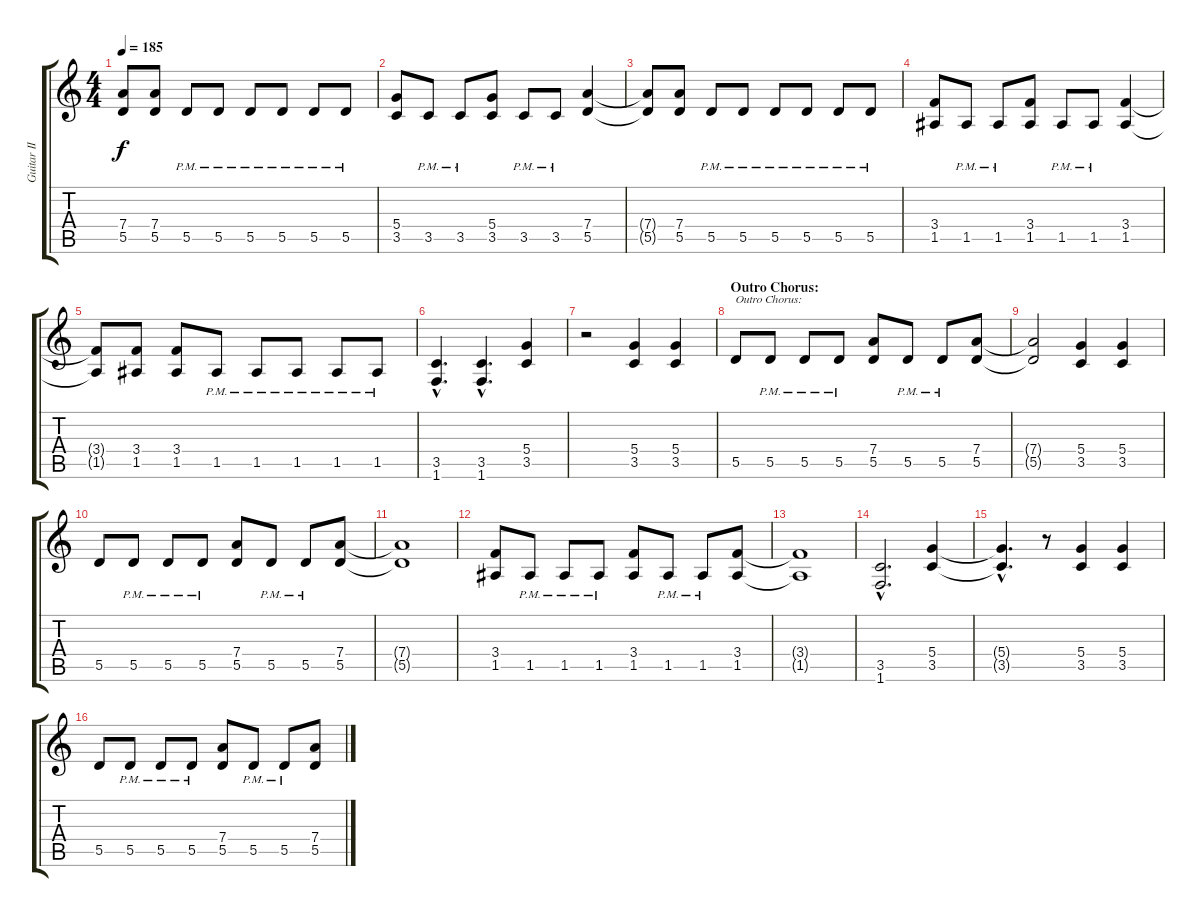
\track ("Guitar II" "Guitar II") {instrument distortionguitar}
\staff {score tabs}
\tuning (E4 B3 G3 D3 A2 E2) {hide}
\ts (4 4)
\tempo 185
\clef g2
\ks c
(7.4{t} 5.5{t}).8{dy f} (7.4 5.5).8 5.5{pm}.8 5.5{pm}.8 5.5{pm}.8 5.5{pm}.8 5.5{pm}.8 5.5{pm}.8 |
(5.4 3.5).8 3.5{pm}.8 3.5{pm}.8 (5.4 3.5).8 3.5{pm}.8 3.5{pm}.8 (7.4 5.5).4 |
(7.4{t} 5.5{t}).8 (7.4 5.5).8 5.5{pm}.8 5.5{pm}.8 5.5{pm}.8 5.5{pm}.8 5.5{pm}.8 5.5{pm}.8 |
(3.4 1.5).8 1.5{pm}.8 1.5{pm}.8 (3.4 1.5).8 1.5{pm}.8 1.5{pm}.8 (3.4 1.5).4 |
(3.4{t} 1.5{t}).8 (3.4 1.5).8 (3.4 1.5).8 1.5{pm}.8 1.5{pm}.8 1.5{pm}.8 1.5{pm}.8 1.5{pm}.8 |
(3.5{hac} 1.6{hac}).4{d} (3.5{hac} 1.6{hac}).4{d} (5.4 3.5).4 |
r.2 (5.4 3.5).4 (5.4 3.5).4 |
\section ("" "Outro Chorus:")
5.5.8{txt "Outro Chorus:"} 5.5{pm}.8 5.5{pm}.8 5.5{pm}.8 (7.4 5.5).8 5.5{pm}.8 5.5{pm}.8 (7.4 5.5).8 |
(7.4{t} 5.5{t}).2 (5.4 3.5).4 (5.4 3.5).4 |
5.5.8 5.5{pm}.8 5.5{pm}.8 5.5{pm}.8 (7.4 5.5).8 5.5{pm}.8 5.5{pm}.8 (7.4 5.5).8 |
(7.4{t} 5.5{t}).1 |
(3.4 1.5).8 1.5{pm}.8 1.5{pm}.8 1.5{pm}.8 (3.4 1.5).8 1.5{pm}.8 1.5{pm}.8 (3.4 1.5).8 |
(3.4{t} 1.5{t}).1 |
(3.5{hac} 1.6{hac}).2{d} (5.4 3.5).4 |
(5.4{hac t} 3.5{hac t}).4{d} r.8 (5.4 3.5).4 (5.4 3.5).4 |
5.5.8 5.5{pm}.8 5.5{pm}.8 5.5{pm}.8 (7.4 5.5).8 5.5{pm}.8 5.5{pm}.8 (7.4 5.5).8
